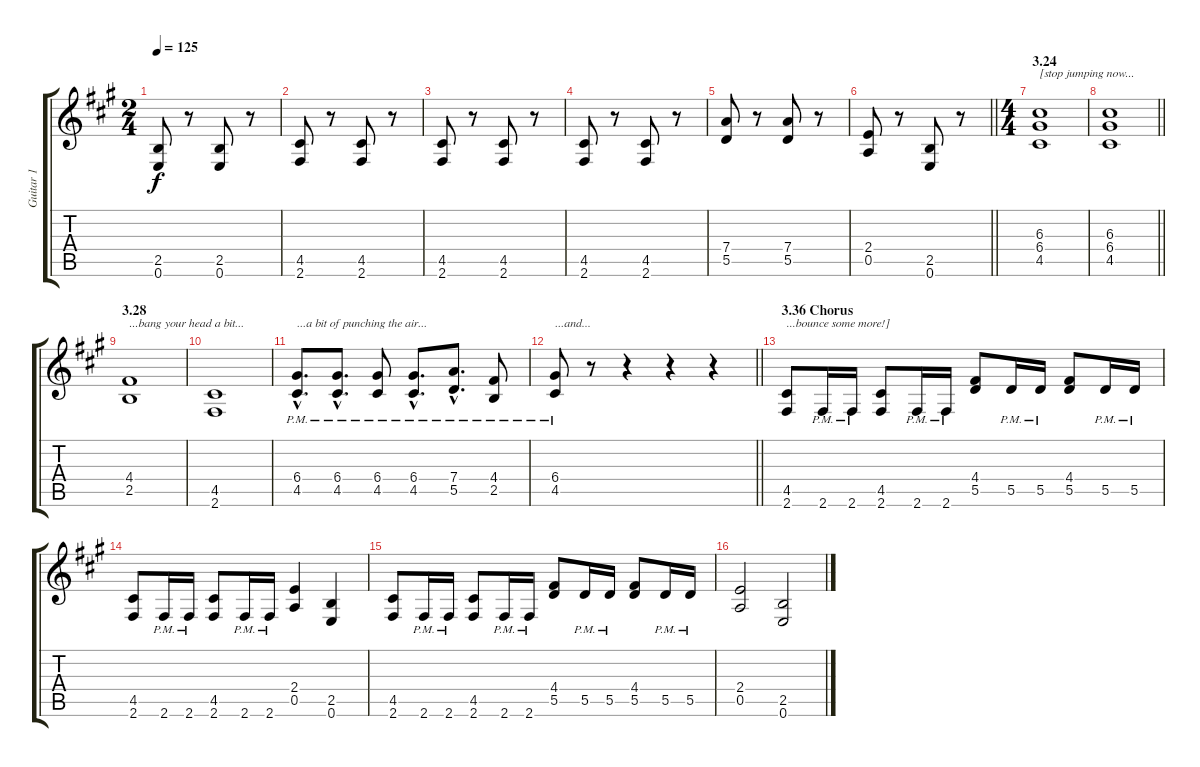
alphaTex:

\track ("Guitar 1" "Guitar 1") {instrument distortionguitar}
\staff {score tabs}
\tuning (E4 B3 G3 D3 A2 E2) {hide}
\ts (2 4)
\tempo 125
\clef g2
\ks f#minor
(2.5 0.6).8{dy f} r.8 (2.5 0.6).8 r.8 |
(4.5 2.6).8 r.8 (4.5 2.6).8 r.8 |
(4.5 2.6).8 r.8 (4.5 2.6).8 r.8 |
(4.5 2.6).8 r.8 (4.5 2.6).8 r.8 |
(7.4 5.5).8 r.8 (7.4 5.5).8 r.8 |
\barLineRight lightlight
(2.4 0.5).8 r.8 (2.5 0.6).8 r.8 |
\ts (4 4)
\section ("" "3.24")
(6.3 6.4 4.5).1{txt "[stop jumping now..."} |
\barLineRight lightlight
(6.3 6.4 4.5).1 |
\section ("" "3.28")
(4.4 2.5).1{txt "...bang your head a bit..."} |
(4.5 2.6).1 |
(6.4{hac pm} 4.5{hac pm}).8{d txt "...a bit of punching the air..."} (6.4{hac pm} 4.5{hac pm}).8{d} (6.4{pm} 4.5{pm}).8 (6.4{hac pm} 4.5{hac pm}).8{d} (7.4{hac pm} 5.5{hac pm}).8{d} (4.4{pm} 2.5{pm}).8 |
\barLineRight lightlight
(6.4{pm} 4.5{pm}).8{txt "...and..."} r.8 r.4 r.4 r.4 |
\section ("" "3.36 Chorus")
(4.5 2.6).8{txt "...bounce some more!]"} 2.6{pm}.16 2.6{pm}.16 (4.5 2.6).8 2.6{pm}.16 2.6{pm}.16 (4.4 5.5).8 5.5{pm}.16 5.5{pm}.16 (4.4 5.5).8 5.5{pm}.16 5.5{pm}.16 |
(4.5 2.6).8 2.6{pm}.16 2.6{pm}.16 (4.5 2.6).8 2.6{pm}.16 2.6{pm}.16 (2.4 0.5).4 (2.5 0.6).4 |
(4.5 2.6).8 2.6{pm}.16 2.6{pm}.16 (4.5 2.6).8 2.6{pm}.16 2.6{pm}.16 (4.4 5.5).8 5.5{pm}.16 5.5{pm}.16 (4.4 5.5).8 5.5{pm}.16 5.5{pm}.16 |
(2.4 0.5).2 (2.5 0.6).2
